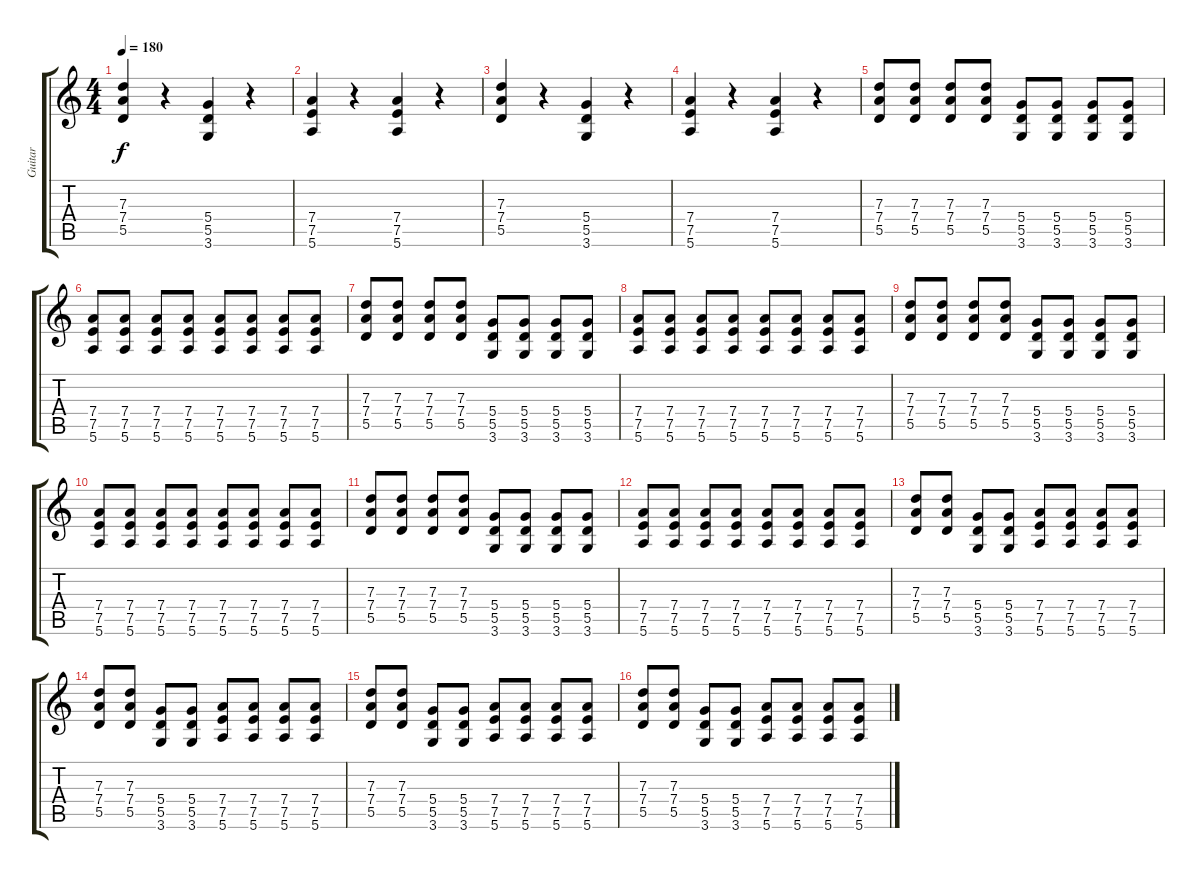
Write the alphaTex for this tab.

\track ("Guitar" "Guitar") {instrument overdrivenguitar}
\staff {score tabs}
\tuning (E4 B3 G3 D3 A2 E2) {hide}
\ts (4 4)
\tempo 180
\clef g2
\ks c
(7.3 7.4 5.5).4{dy f instrument overdrivenguitar} r.4 (5.4 5.5 3.6).4 r.4 |
(7.4 7.5 5.6).4 r.4 (7.4 7.5 5.6).4 r.4 |
(7.3 7.4 5.5).4 r.4 (5.4 5.5 3.6).4 r.4 |
(7.4 7.5 5.6).4 r.4 (7.4 7.5 5.6).4 r.4 |
(7.3 7.4 5.5).8 (7.3 7.4 5.5).8 (7.3 7.4 5.5).8 (7.3 7.4 5.5).8 (5.4 5.5 3.6).8 (5.4 5.5 3.6).8 (5.4 5.5 3.6).8 (5.4 5.5 3.6).8 |
(7.4 7.5 5.6).8 (7.4 7.5 5.6).8 (7.4 7.5 5.6).8 (7.4 7.5 5.6).8 (7.4 7.5 5.6).8 (7.4 7.5 5.6).8 (7.4 7.5 5.6).8 (7.4 7.5 5.6).8 |
(7.3 7.4 5.5).8 (7.3 7.4 5.5).8 (7.3 7.4 5.5).8 (7.3 7.4 5.5).8 (5.4 5.5 3.6).8 (5.4 5.5 3.6).8 (5.4 5.5 3.6).8 (5.4 5.5 3.6).8 |
(7.4 7.5 5.6).8 (7.4 7.5 5.6).8 (7.4 7.5 5.6).8 (7.4 7.5 5.6).8 (7.4 7.5 5.6).8 (7.4 7.5 5.6).8 (7.4 7.5 5.6).8 (7.4 7.5 5.6).8 |
(7.3 7.4 5.5).8 (7.3 7.4 5.5).8 (7.3 7.4 5.5).8 (7.3 7.4 5.5).8 (5.4 5.5 3.6).8 (5.4 5.5 3.6).8 (5.4 5.5 3.6).8 (5.4 5.5 3.6).8 |
(7.4 7.5 5.6).8 (7.4 7.5 5.6).8 (7.4 7.5 5.6).8 (7.4 7.5 5.6).8 (7.4 7.5 5.6).8 (7.4 7.5 5.6).8 (7.4 7.5 5.6).8 (7.4 7.5 5.6).8 |
(7.3 7.4 5.5).8 (7.3 7.4 5.5).8 (7.3 7.4 5.5).8 (7.3 7.4 5.5).8 (5.4 5.5 3.6).8 (5.4 5.5 3.6).8 (5.4 5.5 3.6).8 (5.4 5.5 3.6).8 |
(7.4 7.5 5.6).8 (7.4 7.5 5.6).8 (7.4 7.5 5.6).8 (7.4 7.5 5.6).8 (7.4 7.5 5.6).8 (7.4 7.5 5.6).8 (7.4 7.5 5.6).8 (7.4 7.5 5.6).8 |
(7.3 7.4 5.5).8 (7.3 7.4 5.5).8 (5.4 5.5 3.6).8 (5.4 5.5 3.6).8 (7.4 7.5 5.6).8 (7.4 7.5 5.6).8 (7.4 7.5 5.6).8 (7.4 7.5 5.6).8 |
(7.3 7.4 5.5).8 (7.3 7.4 5.5).8 (5.4 5.5 3.6).8 (5.4 5.5 3.6).8 (7.4 7.5 5.6).8 (7.4 7.5 5.6).8 (7.4 7.5 5.6).8 (7.4 7.5 5.6).8 |
(7.3 7.4 5.5).8 (7.3 7.4 5.5).8 (5.4 5.5 3.6).8 (5.4 5.5 3.6).8 (7.4 7.5 5.6).8 (7.4 7.5 5.6).8 (7.4 7.5 5.6).8 (7.4 7.5 5.6).8 |
(7.3 7.4 5.5).8 (7.3 7.4 5.5).8 (5.4 5.5 3.6).8 (5.4 5.5 3.6).8 (7.4 7.5 5.6).8 (7.4 7.5 5.6).8 (7.4 7.5 5.6).8 (7.4 7.5 5.6).8
